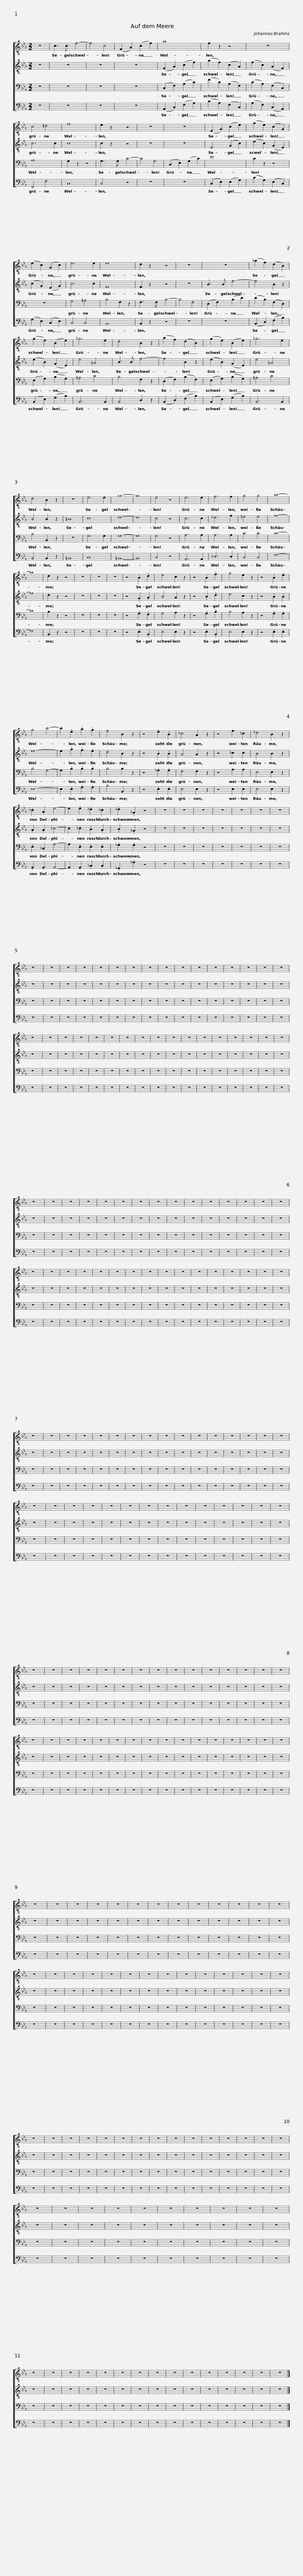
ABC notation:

X:1
%%score [ 1 2 3 4 ]
L:1/8
M:2/2
I:linebreak $
K:Eb
V:1 treble-8
V:2 treble-8
V:3 bass
V:4 bass
V:1
 z8 | c3 c f4- | f4 c4 | (F2 A2) (c2 f2) | a8 | %5
 f2 z2 z4 | z8 | c4 =d4 |$ f8 | e2 z2 z4 | %10
 z8 | z8 | (E2 G2) (c2 e2) | (g2 e2) (c2 G2) | (e2 c2) (G2 c2) | %15
 e6 e2 |$ e8 | d2 z2 z4 | z8 | z8 | %20
 (_a2 f2) (d2 B2) | (g2 e2) (B2 e2) | _g6 e2 |$ d4 B2 z2 | (a2 f2) (d2 B2) | %25
 (g2 e2) (B2 e2) | _g6 e2 | d4 B2 z2 | z8 | e6 e2 | %30
 g8- | g8 |$ e4 z4 | e6 e2 | f6 f2 | %35
 g4 g4 | a8- | a8 | d2 z2 z4 | z8 | %40
 z8 | z8 | z4 .B2 .d2 |$ e4 c2 z2 | z4 .B2 .f2 | %45
 g4 e2 z2 | z4 .B2 .e2 | g4 b4- | b2 .e2 .a2 .g2 | f4 B2 z2 | %50
 z4 .e2 .B2 |$ _c4 A2 z2 | z4 f2 _c2 | _d4 B2 z2 | ._c2 .A2 e4- | %55
 e2 .e2 ._d2 ._c2 | ._d2 ._G2 z4 | z8 |$ z8 | z8 | %60
 z8 | z8 | z8 | z8 | z8 | %65
 z8 | z8 | z8 | z8 | z8 | %70
 z8 | z8 | z8 | z8 | z8 |$ %75
 z8 | z8 | z8 | z8 | z8 | %80
 z8 | z8 | z8 | z8 | z8 | %85
 z8 | z8 | z8 | z8 | z8 | %90
 z8 | z8 |$ z8 | z8 | z8 | %95
 z8 | z8 | z8 | z8 | z8 | %100
 z8 | z8 | z8 | z8 | z8 | %105
 z8 | z8 | z8 | z8 |$ z8 | %110
 z8 | z8 | z8 | z8 | z8 | %115
 z8 | z8 | z8 | z8 | z8 | %120
 z8 | z8 | z8 | z8 | z8 | %125
 z8 |$ z8 | z8 | z8 | z8 | %130
 z8 | z8 | z8 | z8 | z8 | %135
 z8 | z8 | z8 | z8 | z8 | %140
 z8 | z8 | z8 |$ z8 | z8 | %145
 z8 | z8 | z8 | z8 | z8 | %150
 z8 | z8 | z8 | z8 | z8 | %155
 z8 | z8 | z8 | z8 | z8 |$ %160
 z8 | z8 | z8 | z8 | z8 | %165
 z8 | z8 | z8 | z8 | z8 | %170
 z8 | z8 | z8 | z8 | z8 | %175
 z8 | z8 |$ z8 | z8 | z8 | %180
 z8 | z8 | z8 | z8 | z8 | %185
 z8 | z8 | z8 | z8 | z8 | %190
 z8 | z8 | z8 | z8 |$ z8 | %195
 z8 | z8 | z8 | z8 | z8 | %200
 z8 | z8 | z8 | z8 | z8 | %205
 z8 | z8 | z8 | z8 | z8 | %210
 z8 |$ z8 | z8 | z8 | z8 | %215
 z8 | z8 | z8 | z8 | z8 | %220
 z8 | z8 | z8 | z8 | z8 | %225
 z8 | z8 | z8 |$ z8 | z8 | %230
 z8 | z8 | z8 | z8 | z8 | %235
 z8 | z8 | z8 | z8 | z8 | %240
 z8 | z8 | z8 | z8 | z8 |$ %245
 z8 | z8 | z8 | z8 | z8 | %250
 z8 | z8 | z8 | z8 | z8 | %255
 z8 |] %256
V:2
 z8 | z8 | z8 | z8 | (F2 A2) (c2 f2) | %5
 (a2 f2) (c2 A2) | (f2 c2) (A2 F2) | c6 c2 |$ c8 | c2 z2 z4 | %10
 z8 | z8 | E4 (G2 c2) | (e2 c2) (G2 E2) | (c2 G2) (E2 G2) | %15
 c6 c2 |$ F8 | F2 z2 z4 | z8 | B3 B f4- | %20
 f4 B2 z2 | (e2 B2) (G2 E2) | e4 =A4 |$ B3 B f4- | f4 B2 z2 | %25
 (e2 B2) (G2 E2) | e4 =A4 | B4 B2 z2 | =B8 | c8 | %30
 d8- | d8 |$ c4 z4 | c6 c2 | _d6 f2 | %35
 =e4 e4 | f8- | f8 | d2 z2 z4 | z8 | %40
 z8 | z8 | z4 .G2 .A2 |$ B4 A2 z2 | z4 .B2 .d2 | %45
 e4 c2 z2 | z4 .B2 .B2 | e8- | e2 .g2 .f2 .e2 | d4 B2 z2 | %50
 z4 .B2 .B2 |$ A4 A2 z2 | z4 _c2 c2 | B4 B2 z2 | .A2 .A2 _c4- | %55
 c2 ._c2 .B2 .A2 | .B2 ._G2 z4 | z8 |$ z8 | z8 | %60
 z8 | z8 | z8 | z8 | z8 | %65
 z8 | z8 | z8 | z8 | z8 | %70
 z8 | z8 | z8 | z8 | z8 |$ %75
 z8 | z8 | z8 | z8 | z8 | %80
 z8 | z8 | z8 | z8 | z8 | %85
 z8 | z8 | z8 | z8 | z8 | %90
 z8 | z8 |$ z8 | z8 | z8 | %95
 z8 | z8 | z8 | z8 | z8 | %100
 z8 | z8 | z8 | z8 | z8 | %105
 z8 | z8 | z8 | z8 |$ z8 | %110
 z8 | z8 | z8 | z8 | z8 | %115
 z8 | z8 | z8 | z8 | z8 | %120
 z8 | z8 | z8 | z8 | z8 | %125
 z8 |$ z8 | z8 | z8 | z8 | %130
 z8 | z8 | z8 | z8 | z8 | %135
 z8 | z8 | z8 | z8 | z8 | %140
 z8 | z8 | z8 |$ z8 | z8 | %145
 z8 | z8 | z8 | z8 | z8 | %150
 z8 | z8 | z8 | z8 | z8 | %155
 z8 | z8 | z8 | z8 | z8 |$ %160
 z8 | z8 | z8 | z8 | z8 | %165
 z8 | z8 | z8 | z8 | z8 | %170
 z8 | z8 | z8 | z8 | z8 | %175
 z8 | z8 |$ z8 | z8 | z8 | %180
 z8 | z8 | z8 | z8 | z8 | %185
 z8 | z8 | z8 | z8 | z8 | %190
 z8 | z8 | z8 | z8 |$ z8 | %195
 z8 | z8 | z8 | z8 | z8 | %200
 z8 | z8 | z8 | z8 | z8 | %205
 z8 | z8 | z8 | z8 | z8 | %210
 z8 |$ z8 | z8 | z8 | z8 | %215
 z8 | z8 | z8 | z8 | z8 | %220
 z8 | z8 | z8 | z8 | z8 | %225
 z8 | z8 | z8 |$ z8 | z8 | %230
 z8 | z8 | z8 | z8 | z8 | %235
 z8 | z8 | z8 | z8 | z8 | %240
 z8 | z8 | z8 | z8 | z8 |$ %245
 z8 | z8 | z8 | z8 | z8 | %250
 z8 | z8 | z8 | z8 | z8 | %255
 z8 |] %256
V:3
 z8 | z8 | z8 | z8 | (C,2 F,2) (A,2 C2) | %5
 (F2 C2) (A,2 F,2) | (C2 A,2) (F,2 C,2) | A,8 |$ G,2 z2 z4 | G,3 G, C4- | %10
 C4 G,4 | (C,2 E,2) (G,2 C2) | E8 | C2 z2 z4 | z8 | %15
 G,4 =A,4 |$ B,4 F,2 z2 | F,3 F, B,4- | B,4 F,4 | (D,2 F,2) (B,2 D2) | %20
 (D2 B,2) (F,2 D,2) | (E,2 G,2) (B,2 G,2) | =A,4 C4 |$ B,4 F,2 z2 | (D,2 F,2) (B,2 F,2) | %25
 (E,2 G,2) (B,2 G,2) | =A,4 C4 | B,4 B,,2 z2 | z8 | G,6 G,2 | %30
 G,8- | G,8 |$ G,4 z4 | A,6 A,2 | A,6 A,2 | %35
 C4 C4 | C8- | C8 | B,2 z2 z4 | z8 | %40
 z8 | z8 | z4 .G,2 .F,2 |$ G,4 A,2 z2 | z4 .G,2 .B,2 | %45
 B,4 A,2 z2 | z4 .G,2 .G,2 | B,4 G,4- | G,2 .B,2 .B,2 .B,2 | B,4 B,2 z2 | %50
 z4 ._G,2 .G,2 |$ F,4 F,2 z2 | z4 A,2 A,2 | E,4 E,2 z2 | .E,2 ._C,2 A,4- | %55
 A,2 .E,2 .E,2 .E,2 | ._G,2 .G,2 z4 | z8 |$ z8 | z8 | %60
 z8 | z8 | z8 | z8 | z8 | %65
 z8 | z8 | z8 | z8 | z8 | %70
 z8 | z8 | z8 | z8 | z8 |$ %75
 z8 | z8 | z8 | z8 | z8 | %80
 z8 | z8 | z8 | z8 | z8 | %85
 z8 | z8 | z8 | z8 | z8 | %90
 z8 | z8 |$ z8 | z8 | z8 | %95
 z8 | z8 | z8 | z8 | z8 | %100
 z8 | z8 | z8 | z8 | z8 | %105
 z8 | z8 | z8 | z8 |$ z8 | %110
 z8 | z8 | z8 | z8 | z8 | %115
 z8 | z8 | z8 | z8 | z8 | %120
 z8 | z8 | z8 | z8 | z8 | %125
 z8 |$ z8 | z8 | z8 | z8 | %130
 z8 | z8 | z8 | z8 | z8 | %135
 z8 | z8 | z8 | z8 | z8 | %140
 z8 | z8 | z8 |$ z8 | z8 | %145
 z8 | z8 | z8 | z8 | z8 | %150
 z8 | z8 | z8 | z8 | z8 | %155
 z8 | z8 | z8 | z8 | z8 |$ %160
 z8 | z8 | z8 | z8 | z8 | %165
 z8 | z8 | z8 | z8 | z8 | %170
 z8 | z8 | z8 | z8 | z8 | %175
 z8 | z8 |$ z8 | z8 | z8 | %180
 z8 | z8 | z8 | z8 | z8 | %185
 z8 | z8 | z8 | z8 | z8 | %190
 z8 | z8 | z8 | z8 |$ z8 | %195
 z8 | z8 | z8 | z8 | z8 | %200
 z8 | z8 | z8 | z8 | z8 | %205
 z8 | z8 | z8 | z8 | z8 | %210
 z8 |$ z8 | z8 | z8 | z8 | %215
 z8 | z8 | z8 | z8 | z8 | %220
 z8 | z8 | z8 | z8 | z8 | %225
 z8 | z8 | z8 |$ z8 | z8 | %230
 z8 | z8 | z8 | z8 | z8 | %235
 z8 | z8 | z8 | z8 | z8 | %240
 z8 | z8 | z8 | z8 | z8 |$ %245
 z8 | z8 | z8 | z8 | z8 | %250
 z8 | z8 | z8 | z8 | z8 | %255
 z8 |] %256
V:4
 z8 | z8 | z8 | z8 | (A,,2 C,2) (F,2 A,2) | %5
 (C2 A,2) (F,2 C,2) | (A,2 F,2) (C,2 A,,2) | F,,4 F,4 |$ C,8 | C,4 z4 | %10
 z8 | z8 | (C,2 E,2) (E,2 G,2) | (C2 G,2) (E,2 C,2) | (G,2 E,2) (C,2 E,2) | %15
 C,4 C,4 |$ B,,8 | B,,2 z2 z4 | z8 | z8 | %20
 (B,,2 D,2) (F,2 B,2) | (B,,2 E,2) (G,2 B,2) | B,,6 B,,2 |$ B,,4 D,2 z2 | (B,,2 D,2) (F,2 B,2) | %25
 (B,,2 E,2) (G,2 B,2) | B,,6 B,,2 | B,,4 B,,2 z2 | =B,,8 | C,8 | %30
 =B,,8- | B,,8 |$ C,4 z4 | A,,6 A,,2 | _D,6 D,2 | %35
 C,4 C,4 | F,8- | F,8 | B,,2 z2 z4 | z8 | %40
 z8 | z8 | z4 .E,2 .B,,2 |$ E,4 E,2 z2 | z4 .E,2 .B,,2 | %45
 E,4 E,2 z2 | z4 .E,2 .E,2 | E,8- | E,2 .E,2 .G,2 .G,2 | B,4 B,,2 z2 | %50
 z4 .E,2 .E,2 |$ E,4 E,2 z2 | z4 E,2 E,2 | E,4 E,2 z2 | .A,,2 .A,,2 A,,4- | %55
 A,,2 .A,,2 ._C,2 .C,2 | ._G,,2 ._G,2 z4 | z8 |$ z8 | z8 | %60
 z8 | z8 | z8 | z8 | z8 | %65
 z8 | z8 | z8 | z8 | z8 | %70
 z8 | z8 | z8 | z8 | z8 |$ %75
 z8 | z8 | z8 | z8 | z8 | %80
 z8 | z8 | z8 | z8 | z8 | %85
 z8 | z8 | z8 | z8 | z8 | %90
 z8 | z8 |$ z8 | z8 | z8 | %95
 z8 | z8 | z8 | z8 | z8 | %100
 z8 | z8 | z8 | z8 | z8 | %105
 z8 | z8 | z8 | z8 |$ z8 | %110
 z8 | z8 | z8 | z8 | z8 | %115
 z8 | z8 | z8 | z8 | z8 | %120
 z8 | z8 | z8 | z8 | z8 | %125
 z8 |$ z8 | z8 | z8 | z8 | %130
 z8 | z8 | z8 | z8 | z8 | %135
 z8 | z8 | z8 | z8 | z8 | %140
 z8 | z8 | z8 |$ z8 | z8 | %145
 z8 | z8 | z8 | z8 | z8 | %150
 z8 | z8 | z8 | z8 | z8 | %155
 z8 | z8 | z8 | z8 | z8 |$ %160
 z8 | z8 | z8 | z8 | z8 | %165
 z8 | z8 | z8 | z8 | z8 | %170
 z8 | z8 | z8 | z8 | z8 | %175
 z8 | z8 |$ z8 | z8 | z8 | %180
 z8 | z8 | z8 | z8 | z8 | %185
 z8 | z8 | z8 | z8 | z8 | %190
 z8 | z8 | z8 | z8 |$ z8 | %195
 z8 | z8 | z8 | z8 | z8 | %200
 z8 | z8 | z8 | z8 | z8 | %205
 z8 | z8 | z8 | z8 | z8 | %210
 z8 |$ z8 | z8 | z8 | z8 | %215
 z8 | z8 | z8 | z8 | z8 | %220
 z8 | z8 | z8 | z8 | z8 | %225
 z8 | z8 | z8 |$ z8 | z8 | %230
 z8 | z8 | z8 | z8 | z8 | %235
 z8 | z8 | z8 | z8 | z8 | %240
 z8 | z8 | z8 | z8 | z8 |$ %245
 z8 | z8 | z8 | z8 | z8 | %250
 z8 | z8 | z8 | z8 | z8 | %255
 z8 |] %256
